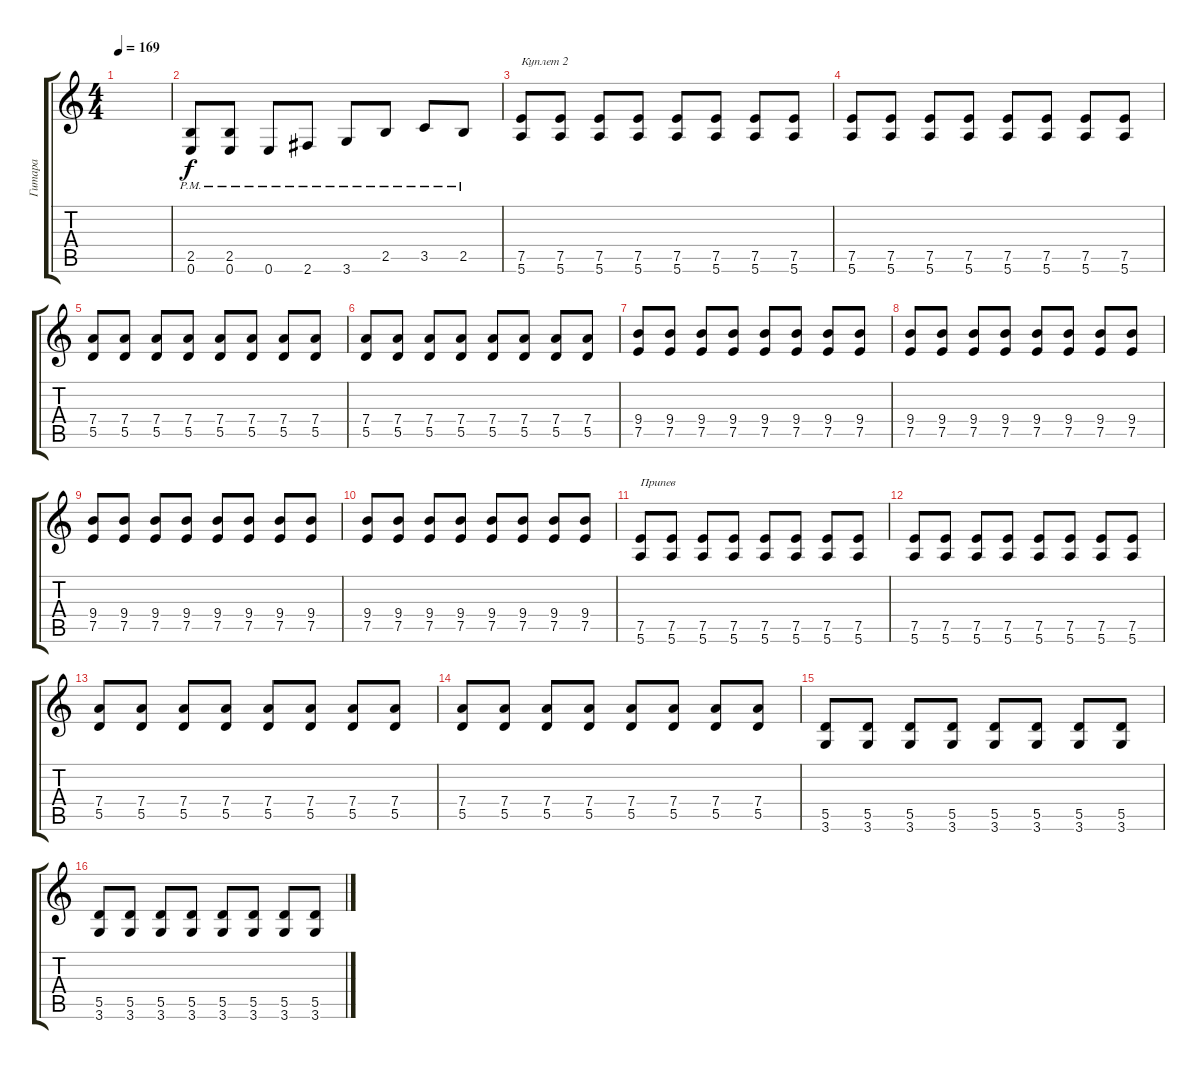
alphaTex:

\track ("Гитара" "Гитара") {instrument distortionguitar}
\staff {score tabs}
\tuning (E4 B3 G3 D3 A2 E2) {hide}
\ts (4 4)
\tempo 169
\clef g2
\ks c
|
(2.5{pm} 0.6{pm}).8 (2.5{pm} 0.6{pm}).8 0.6{pm}.8 2.6{pm}.8 3.6{pm}.8 2.5{pm}.8 3.5{pm}.8 2.5{pm}.8 |
(7.5 5.6).8{txt "Куплет 2"} (7.5 5.6).8 (7.5 5.6).8 (7.5 5.6).8 (7.5 5.6).8 (7.5 5.6).8 (7.5 5.6).8 (7.5 5.6).8 |
(7.5 5.6).8 (7.5 5.6).8 (7.5 5.6).8 (7.5 5.6).8 (7.5 5.6).8 (7.5 5.6).8 (7.5 5.6).8 (7.5 5.6).8 |
(7.4 5.5).8 (7.4 5.5).8 (7.4 5.5).8 (7.4 5.5).8 (7.4 5.5).8 (7.4 5.5).8 (7.4 5.5).8 (7.4 5.5).8 |
(7.4 5.5).8 (7.4 5.5).8 (7.4 5.5).8 (7.4 5.5).8 (7.4 5.5).8 (7.4 5.5).8 (7.4 5.5).8 (7.4 5.5).8 |
(9.4 7.5).8 (9.4 7.5).8 (9.4 7.5).8 (9.4 7.5).8 (9.4 7.5).8 (9.4 7.5).8 (9.4 7.5).8 (9.4 7.5).8 |
(9.4 7.5).8 (9.4 7.5).8 (9.4 7.5).8 (9.4 7.5).8 (9.4 7.5).8 (9.4 7.5).8 (9.4 7.5).8 (9.4 7.5).8 |
(9.4 7.5).8 (9.4 7.5).8 (9.4 7.5).8 (9.4 7.5).8 (9.4 7.5).8 (9.4 7.5).8 (9.4 7.5).8 (9.4 7.5).8 |
(9.4 7.5).8 (9.4 7.5).8 (9.4 7.5).8 (9.4 7.5).8 (9.4 7.5).8 (9.4 7.5).8 (9.4 7.5).8 (9.4 7.5).8 |
(7.5 5.6).8{txt "Припев"} (7.5 5.6).8 (7.5 5.6).8 (7.5 5.6).8 (7.5 5.6).8 (7.5 5.6).8 (7.5 5.6).8 (7.5 5.6).8 |
(7.5 5.6).8 (7.5 5.6).8 (7.5 5.6).8 (7.5 5.6).8 (7.5 5.6).8 (7.5 5.6).8 (7.5 5.6).8 (7.5 5.6).8 |
(7.4 5.5).8 (7.4 5.5).8 (7.4 5.5).8 (7.4 5.5).8 (7.4 5.5).8 (7.4 5.5).8 (7.4 5.5).8 (7.4 5.5).8 |
(7.4 5.5).8 (7.4 5.5).8 (7.4 5.5).8 (7.4 5.5).8 (7.4 5.5).8 (7.4 5.5).8 (7.4 5.5).8 (7.4 5.5).8 |
(5.5 3.6).8 (5.5 3.6).8 (5.5 3.6).8 (5.5 3.6).8 (5.5 3.6).8 (5.5 3.6).8 (5.5 3.6).8 (5.5 3.6).8 |
(5.5 3.6).8 (5.5 3.6).8 (5.5 3.6).8 (5.5 3.6).8 (5.5 3.6).8 (5.5 3.6).8 (5.5 3.6).8 (5.5 3.6).8
